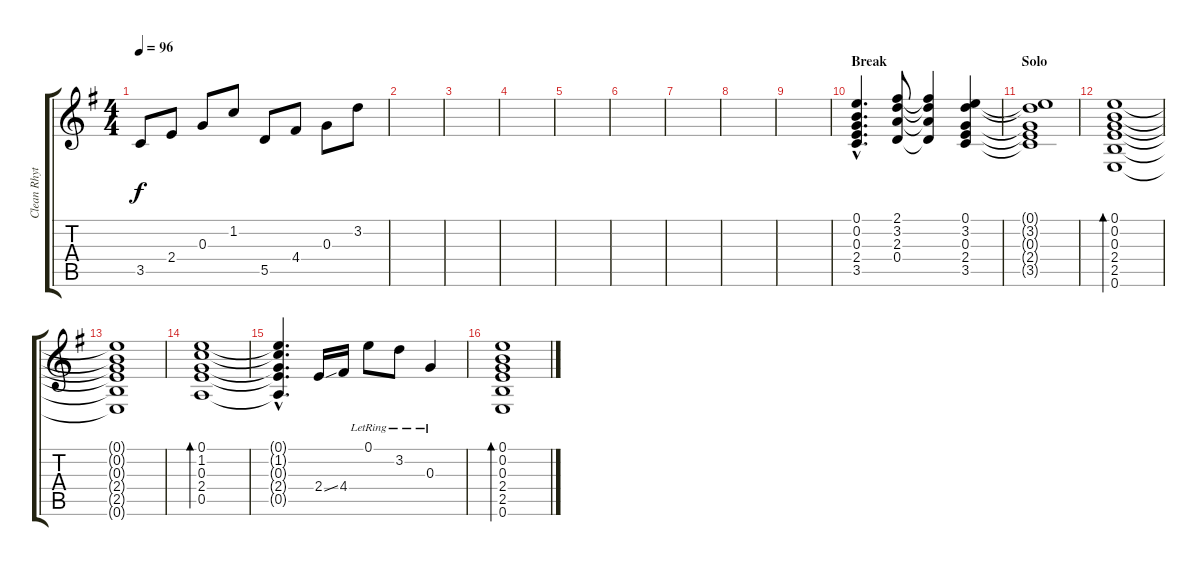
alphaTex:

\track ("Clean Rhythm" "Clean Rhyt") {instrument electricguitarclean}
\staff {score tabs}
\tuning (E4 B3 G3 D3 A2 E2) {hide}
\ts (4 4)
\tempo 96
\clef g2
\ks eminor
3.5.8{dy f} 2.4.8 0.3.8 1.2.8 5.5.8 4.4.8 0.3.8 3.2.8 |
|
|
|
|
|
|
|
|
\section ("" "Break")
(0.1{hac} 0.2{hac} 0.3{hac} 2.4{hac} 3.5{hac}).4{d} (2.1 3.2 2.3 0.4).8 (2.1{t} 3.2{t} 2.3{t} 0.4{t}).4 (0.1 3.2 0.3 2.4 3.5).4 |
\section ("" "Solo")
(0.1{t} 3.2{t} 0.3{t} 2.4{t} 3.5{t}).1 |
(0.1 0.2 0.3 2.4 2.5 0.6).1{bd 240} |
(0.1{t} 0.2{t} 0.3{t} 2.4{t} 2.5{t} 0.6{t}).1 |
(0.1 1.2 0.3 2.4 0.5).1{bd 240} |
(0.1{hac t} 1.2{hac t} 0.3{hac t} 2.4{hac t} 0.5{hac t}).4{d} 2.4{ss}.16 4.4.16 0.1{lr}.8 3.2{lr}.8 0.3{lr}.4 |
(0.1 0.2 0.3 2.4 2.5 0.6).1{bd 240}
